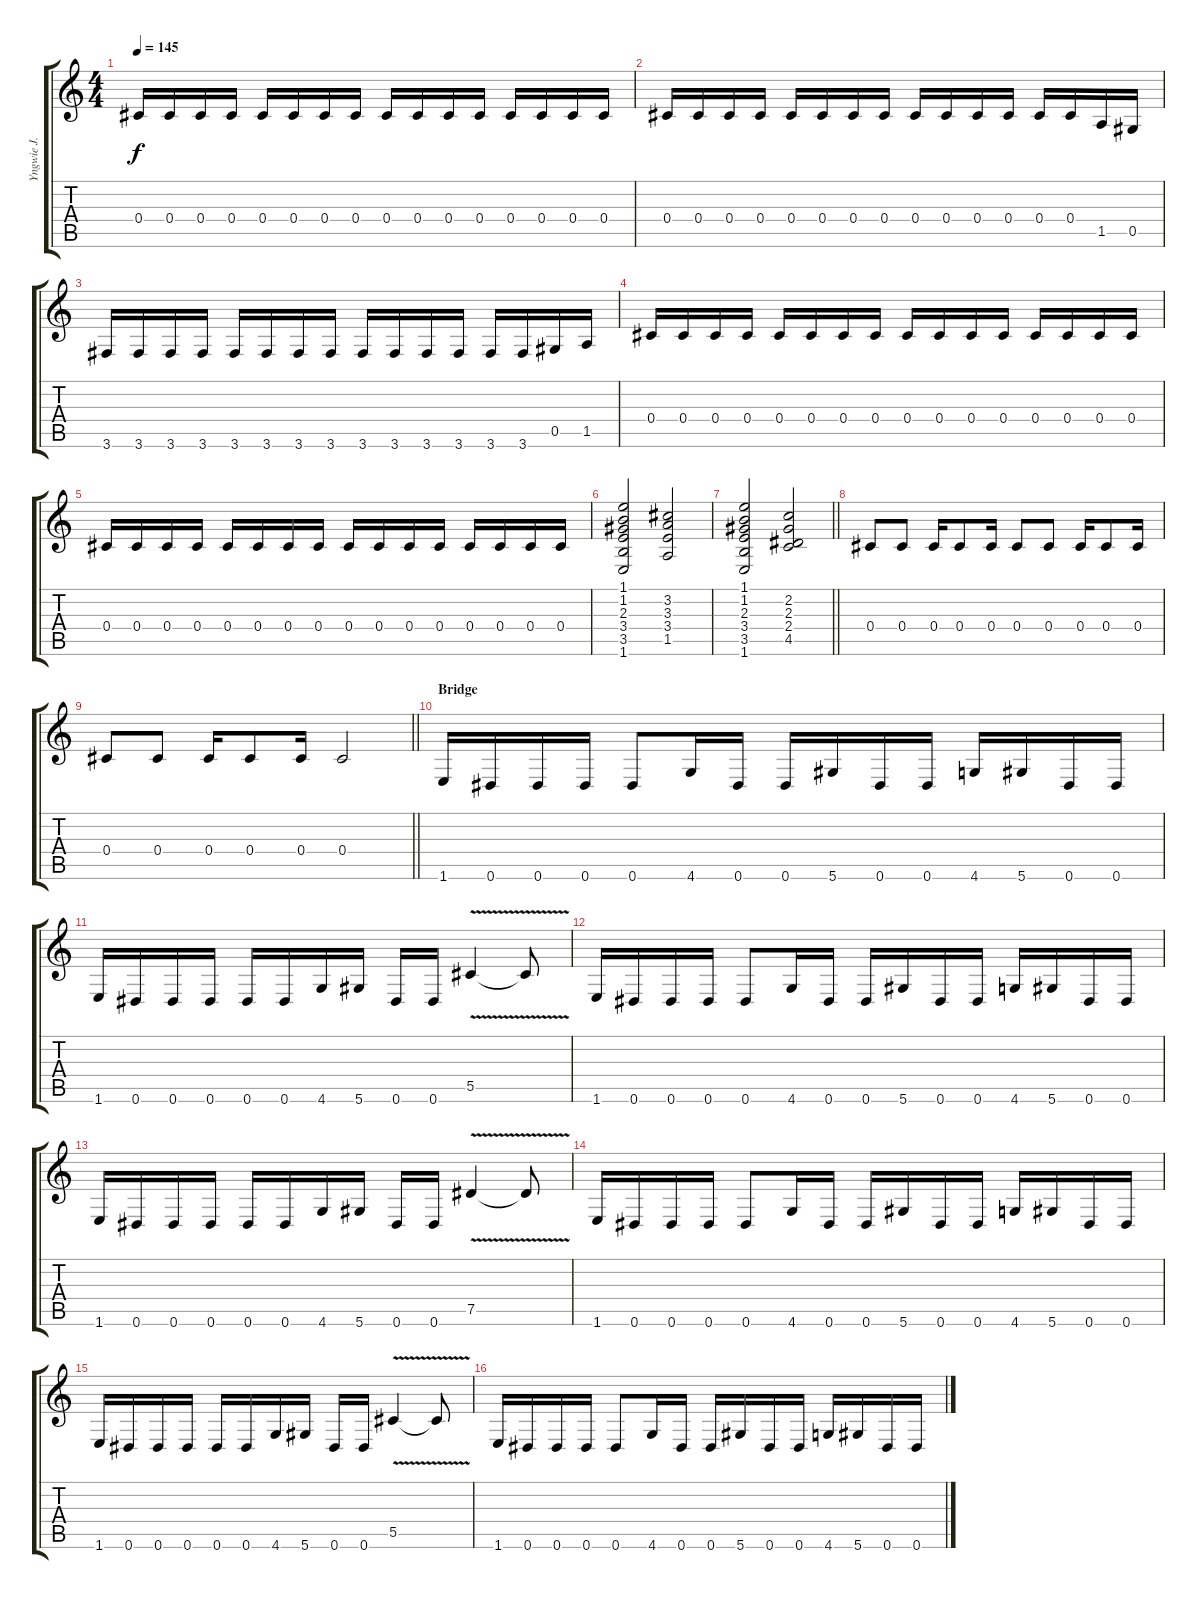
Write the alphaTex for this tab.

\track ("Yngwie J. Malmsteen" "Yngwie J. ") {instrument overdrivenguitar}
\staff {score tabs}
\tuning (Eb4 Bb3 Gb3 Db3 Ab2 Eb2) {hide}
\ts (4 4)
\tempo 145
\clef g2
\ks c
0.4.16{dy f} 0.4.16 0.4.16 0.4.16 0.4.16 0.4.16 0.4.16 0.4.16 0.4.16 0.4.16 0.4.16 0.4.16 0.4.16 0.4.16 0.4.16 0.4.16 |
0.4.16 0.4.16 0.4.16 0.4.16 0.4.16 0.4.16 0.4.16 0.4.16 0.4.16 0.4.16 0.4.16 0.4.16 0.4.16 0.4.16 1.5.16 0.5.16 |
3.6.16 3.6.16 3.6.16 3.6.16 3.6.16 3.6.16 3.6.16 3.6.16 3.6.16 3.6.16 3.6.16 3.6.16 3.6.16 3.6.16 0.5.16 1.5.16 |
0.4.16 0.4.16 0.4.16 0.4.16 0.4.16 0.4.16 0.4.16 0.4.16 0.4.16 0.4.16 0.4.16 0.4.16 0.4.16 0.4.16 0.4.16 0.4.16 |
0.4.16 0.4.16 0.4.16 0.4.16 0.4.16 0.4.16 0.4.16 0.4.16 0.4.16 0.4.16 0.4.16 0.4.16 0.4.16 0.4.16 0.4.16 0.4.16 |
(1.1 1.2 2.3 3.4 3.5 1.6).2 (3.2 3.3 3.4 1.5).2 |
\barLineRight lightlight
(1.1 1.2 2.3 3.4 3.5 1.6).2 (2.2 2.3 2.4 4.5).2 |
0.4.8 0.4.8 0.4.16 0.4.8 0.4.16 0.4.8 0.4.8 0.4.16 0.4.8 0.4.16 |
\barLineRight lightlight
0.4.8 0.4.8 0.4.16 0.4.8 0.4.16 0.4.2 |
\section ("" "Bridge")
1.6.16 0.6.16 0.6.16 0.6.16 0.6.8 4.6.16 0.6.16 0.6.16 5.6.16 0.6.16 0.6.16 4.6.16 5.6.16 0.6.16 0.6.16 |
1.6.16 0.6.16 0.6.16 0.6.16 0.6.16 0.6.16 4.6.16 5.6.16 0.6.16 0.6.16 5.5{v}.4 5.5{t}.8 |
1.6.16 0.6.16 0.6.16 0.6.16 0.6.8 4.6.16 0.6.16 0.6.16 5.6.16 0.6.16 0.6.16 4.6.16 5.6.16 0.6.16 0.6.16 |
1.6.16 0.6.16 0.6.16 0.6.16 0.6.16 0.6.16 4.6.16 5.6.16 0.6.16 0.6.16 7.5{v}.4 7.5{t}.8 |
1.6.16 0.6.16 0.6.16 0.6.16 0.6.8 4.6.16 0.6.16 0.6.16 5.6.16 0.6.16 0.6.16 4.6.16 5.6.16 0.6.16 0.6.16 |
1.6.16 0.6.16 0.6.16 0.6.16 0.6.16 0.6.16 4.6.16 5.6.16 0.6.16 0.6.16 5.5{v}.4 5.5{t}.8 |
1.6.16 0.6.16 0.6.16 0.6.16 0.6.8 4.6.16 0.6.16 0.6.16 5.6.16 0.6.16 0.6.16 4.6.16 5.6.16 0.6.16 0.6.16
